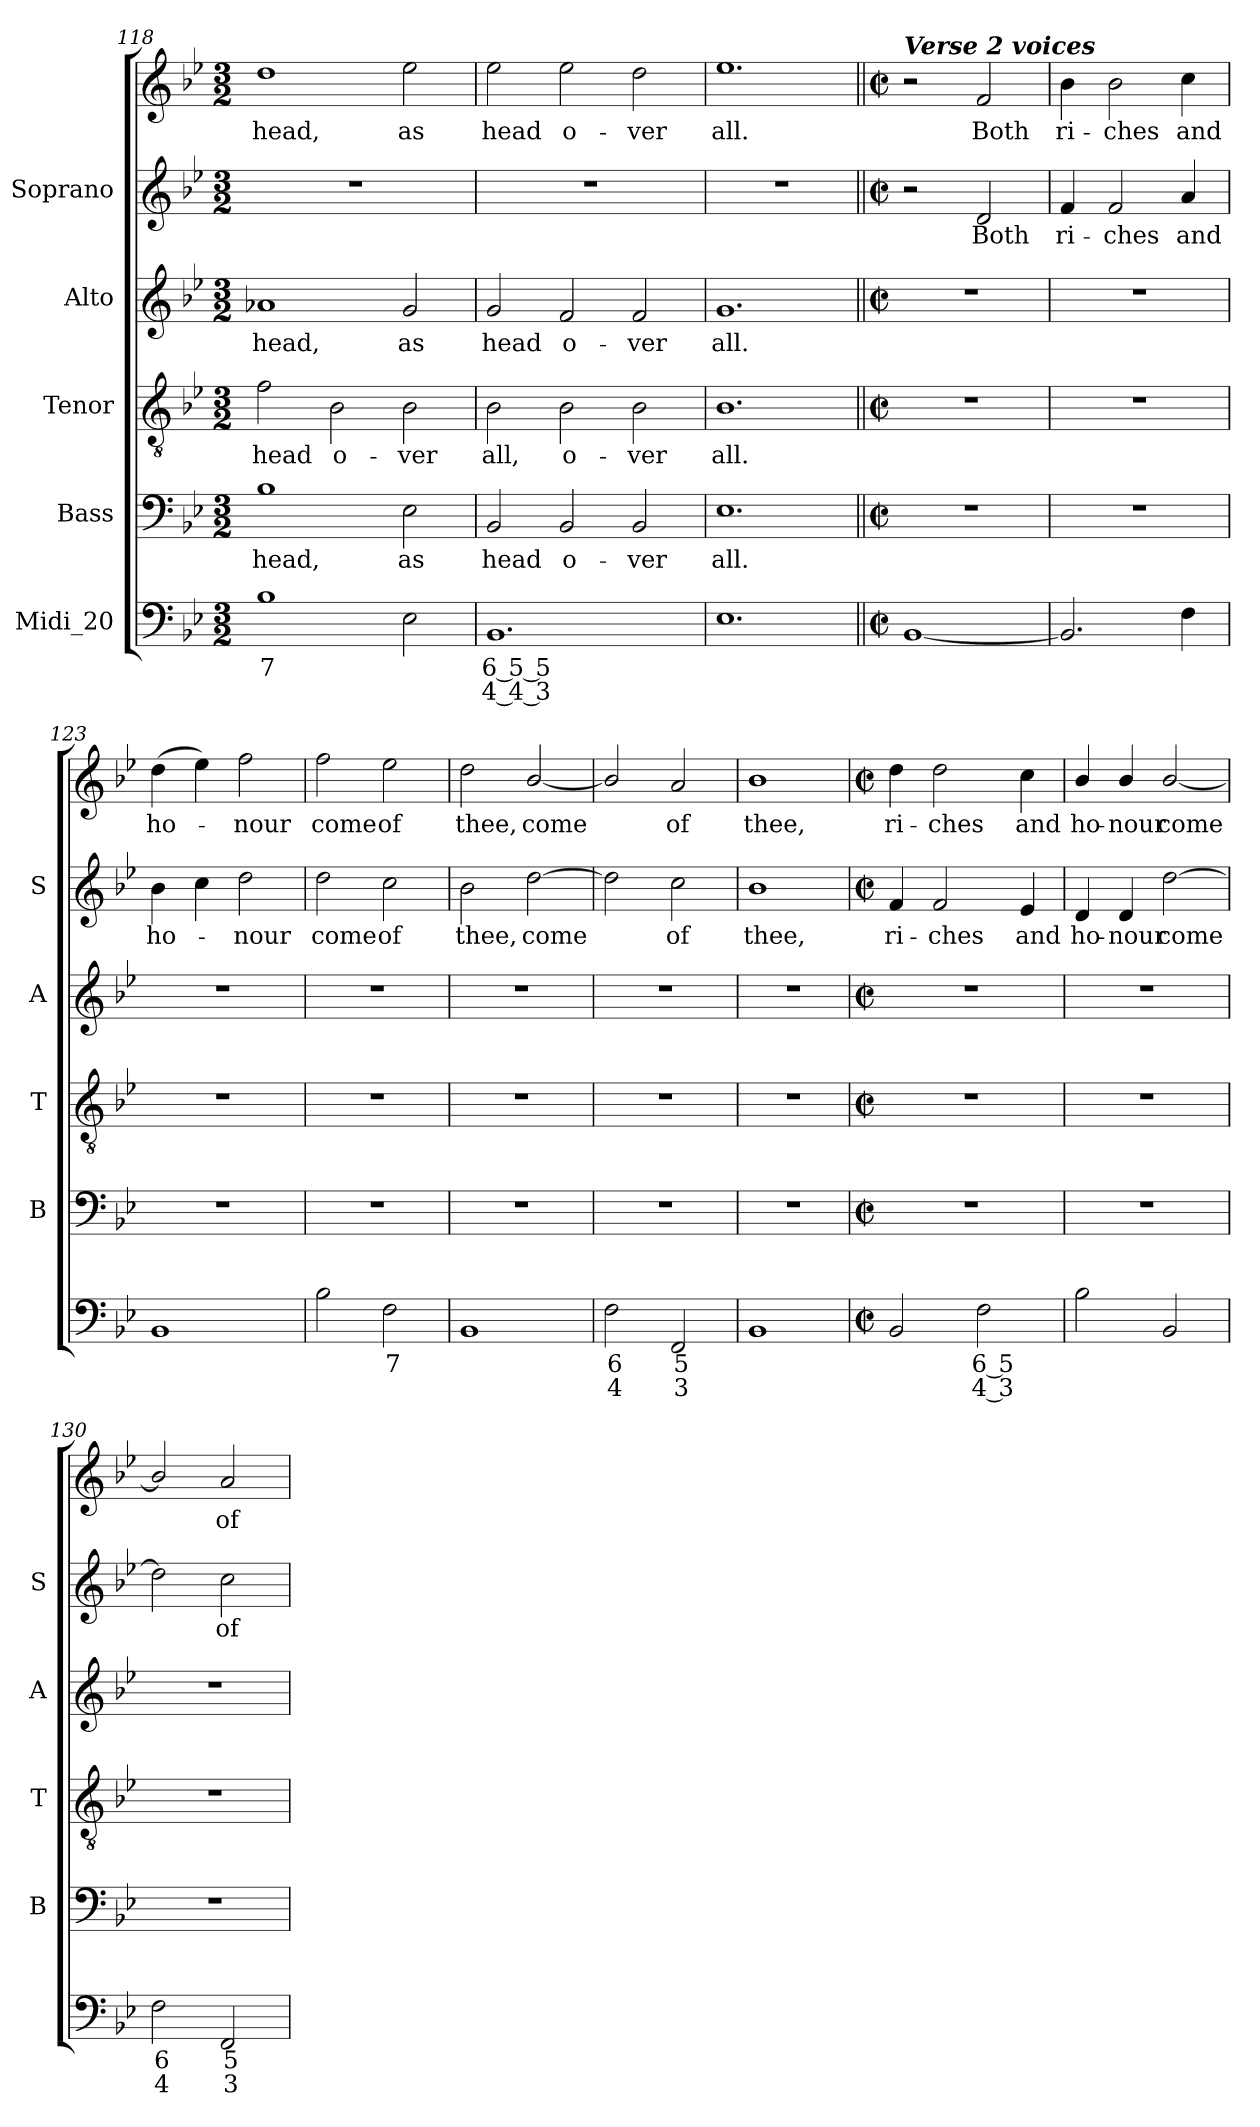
**kern	**text	**text	**kern	**text	**kern	**text	**kern	**text	**kern	**text	**kern	**text
*part5	*part5	*part5	*part4	*part4	*part3	*part3	*part2	*part2	*part1	*part1	*part1	*part1
*staff6	*staff6	*staff6	*staff5	*staff5	*staff4	*staff4	*staff3	*staff3	*staff2	*staff2	*staff1	*staff1
*I"Midi_20	*	*	*I"Bass	*	*I"Tenor	*	*I"Alto	*	*I"Soprano	*	*	*
*	*	*	*I'B	*	*I'T	*	*I'A	*	*I'S	*	*	*
!!LO:LB:g=z
*clefF4	*	*	*clefF4	*	*clefGv2	*	*clefG2	*	*clefG2	*	*clefG2	*
*k[b-e-]	*	*	*k[b-e-]	*	*k[b-e-]	*	*k[b-e-]	*	*k[b-e-]	*	*k[b-e-]	*
*B-:	*	*	*B-:	*	*B-:	*	*B-:	*	*B-:	*	*B-:	*
*M3/2	*	*	*M3/2	*	*M3/2	*	*M3/2	*	*M3/2	*	*M3/2	*
=118	=118	=118	=118	=118	=118	=118	=118	=118	=118	=118	=118	=118
!	!LO:LY:b	!	!	!LO:LY:b	!	!LO:LY:b	!	!LO:LY:b	!LO:N:vis=1	!	!	!LO:LY:b
1B-	7	.	1B-	head,	2f	head	1a-X	head,	1.r	.	1dd	head,
!	!	!	!	!	!	!LO:LY:b	!	!	!	!	!	!
.	.	.	.	.	2B-	o-	.	.	.	.	.	.
!	!	!	!	!LO:LY:b	!	!LO:LY:b	!	!LO:LY:b	!	!	!	!LO:LY:b
2E-	.	.	2E-	as	2B-	-ver	2g	as	.	.	2ee-	as
=119	=119	=119	=119	=119	=119	=119	=119	=119	=119	=119	=119	=119
!	!LO:LY:b	!LO:LY:b	!	!LO:LY:b	!	!LO:LY:b	!	!LO:LY:b	!LO:N:vis=1	!	!	!LO:LY:b
1.BB-	6 5 5	4 4 3	2BB-	head	2B-	all,	2g	head	1.r	.	2ee-	head
!	!	!	!	!LO:LY:b	!	!LO:LY:b	!	!LO:LY:b	!	!	!	!LO:LY:b
.	.	.	2BB-	o-	2B-	o-	2f	o-	.	.	2ee-	o-
!	!	!	!	!LO:LY:b	!	!LO:LY:b	!	!LO:LY:b	!	!	!	!LO:LY:b
.	.	.	2BB-	-ver	2B-	-ver	2f	-ver	.	.	2dd	-ver
=120	=120	=120	=120	=120	=120	=120	=120	=120	=120	=120	=120	=120
!	!	!	!	!LO:LY:b	!	!LO:LY:b	!	!LO:LY:b	!LO:N:vis=1	!	!	!LO:LY:b
1.E-	.	.	1.E-	all.	1.B-	all.	1.g	all.	1.r	.	1.ee-	all.
=121||	=121||	=121||	=121||	=121||	=121||	=121||	=121||	=121||	=121||	=121||	=121||	=121||
*M2/2	*	*	*M2/2	*	*M2/2	*	*M2/2	*	*M2/2	*	*M2/2	*
*met(c|)	*	*	*met(c|)	*	*met(c|)	*	*met(c|)	*	*met(c|)	*	*met(c|)	*
!	!	!	!	!	!	!	!	!	!	!	!LO:TX:a:Bi:t=Verse 2 voices	!
[1BB-	.	.	1r	.	1r	.	1r	.	2r	.	2r	.
!	!	!	!	!	!	!	!	!	!	!LO:LY:b	!	!LO:LY:b
.	.	.	.	.	.	.	.	.	2d	Both	2f	Both
=122	=122	=122	=122	=122	=122	=122	=122	=122	=122	=122	=122	=122
!	!	!	!	!	!	!	!	!	!	!LO:LY:b	!	!LO:LY:b
2.BB-]	.	.	1r	.	1r	.	1r	.	4f	ri-	4b-	ri-
!	!	!	!	!	!	!	!	!	!	!LO:LY:b	!	!LO:LY:b
.	.	.	.	.	.	.	.	.	2f	-ches	2b-	-ches
!	!	!	!	!	!	!	!	!	!	!LO:LY:b	!	!LO:LY:b
4F	.	.	.	.	.	.	.	.	4a	and	4cc	and
=123	=123	=123	=123	=123	=123	=123	=123	=123	=123	=123	=123	=123
!	!	!	!	!	!	!	!	!	!	!LO:LY:b	!	!LO:LY:b
1BB-	.	.	1r	.	1r	.	1r	.	4b-	ho-	(>4dd	ho-
.	.	.	.	.	.	.	.	.	4cc	.	4ee-)	.
!	!	!	!	!	!	!	!	!	!	!LO:LY:b	!	!LO:LY:b
.	.	.	.	.	.	.	.	.	2dd	nour	2ff	nour
=124	=124	=124	=124	=124	=124	=124	=124	=124	=124	=124	=124	=124
!	!	!	!	!	!	!	!	!	!	!LO:LY:b	!	!LO:LY:b
2B-	.	.	1r	.	1r	.	1r	.	2dd	come	2ff	come
!	!LO:LY:b	!	!	!	!	!	!	!	!	!LO:LY:b	!	!LO:LY:b
2F	7	.	.	.	.	.	.	.	2cc	of	2ee-	of
=125	=125	=125	=125	=125	=125	=125	=125	=125	=125	=125	=125	=125
!	!	!	!	!	!	!	!	!	!	!LO:LY:b	!	!LO:LY:b
1BB-	.	.	1r	.	1r	.	1r	.	2b-	thee,	2dd	thee,
!	!	!	!	!	!	!	!	!	!	!LO:LY:b	!	!LO:LY:b
.	.	.	.	.	.	.	.	.	[2dd	come	[2b-/	come
=126	=126	=126	=126	=126	=126	=126	=126	=126	=126	=126	=126	=126
!	!LO:LY:b	!LO:LY:b	!	!	!	!	!	!	!	!	!	!
2F	6	4	1r	.	1r	.	1r	.	2dd]	.	2b-/]	.
!	!LO:LY:b	!LO:LY:b	!	!	!	!	!	!	!	!LO:LY:b	!	!LO:LY:b
2FF	5	3	.	.	.	.	.	.	2cc	of	2a	of
=127	=127	=127	=127	=127	=127	=127	=127	=127	=127	=127	=127	=127
!	!	!	!	!	!	!	!	!	!	!LO:LY:b	!	!LO:LY:b
1BB-	.	.	1r	.	1r	.	1r	.	1b-	thee,	1b-	thee,
!!LO:LB:g=z
=128	=128	=128	=128	=128	=128	=128	=128	=128	=128	=128	=128	=128
*M2/2	*	*	*M2/2	*	*M2/2	*	*M2/2	*	*M2/2	*	*M2/2	*
*met(c|)	*	*	*met(c|)	*	*met(c|)	*	*met(c|)	*	*met(c|)	*	*met(c|)	*
!	!	!	!	!	!	!	!	!	!	!LO:LY:b	!	!LO:LY:b
2BB-	.	.	1r	.	1r	.	1r	.	4f	ri-	4dd	ri-
!	!	!	!	!	!	!	!	!	!	!LO:LY:b	!	!LO:LY:b
.	.	.	.	.	.	.	.	.	2f	-ches	2dd	-ches
!	!LO:LY:b	!LO:LY:b	!	!	!	!	!	!	!	!	!	!
2F	6 5	4 3	.	.	.	.	.	.	.	.	.	.
!	!	!	!	!	!	!	!	!	!	!LO:LY:b	!	!LO:LY:b
.	.	.	.	.	.	.	.	.	4e-	and	4cc	and
=129	=129	=129	=129	=129	=129	=129	=129	=129	=129	=129	=129	=129
!	!	!	!	!	!	!	!	!	!	!LO:LY:b	!	!LO:LY:b
2B-	.	.	1r	.	1r	.	1r	.	4d	ho-	4b-/	ho-
!	!	!	!	!	!	!	!	!	!	!LO:LY:b	!	!LO:LY:b
.	.	.	.	.	.	.	.	.	4d	-nour	4b-/	-nour
!	!	!	!	!	!	!	!	!	!	!LO:LY:b	!	!LO:LY:b
2BB-	.	.	.	.	.	.	.	.	[2dd	come	[2b-/	come
=130	=130	=130	=130	=130	=130	=130	=130	=130	=130	=130	=130	=130
!	!LO:LY:b	!LO:LY:b	!	!	!	!	!	!	!	!	!	!
2F	6	4	1r	.	1r	.	1r	.	2dd]	.	2b-/]	.
!	!LO:LY:b	!LO:LY:b	!	!	!	!	!	!	!	!LO:LY:b	!	!LO:LY:b
2FF	5	3	.	.	.	.	.	.	2cc	of	2a	of
=	=	=	=	=	=	=	=	=	=	=	=	=
*-	*-	*-	*-	*-	*-	*-	*-	*-	*-	*-	*-	*-
